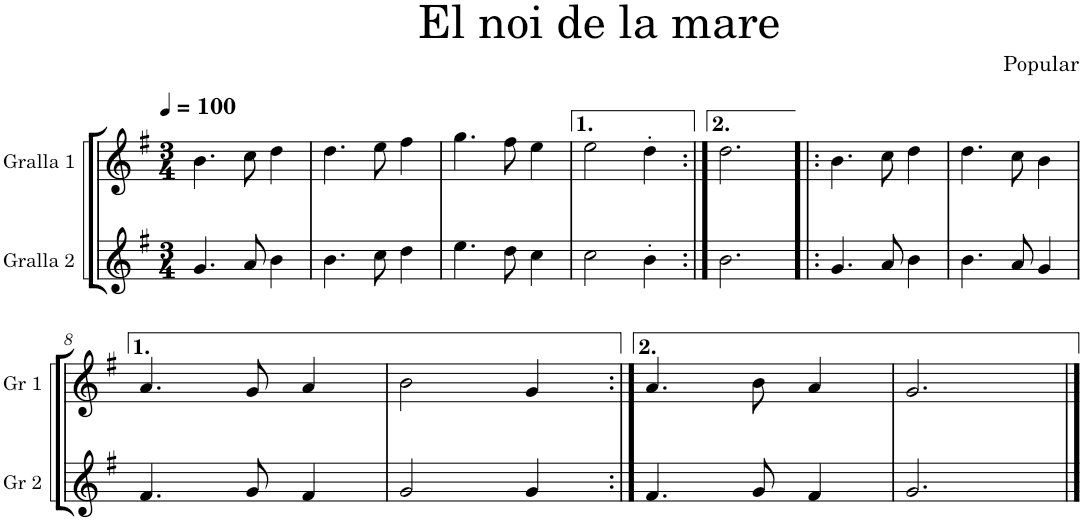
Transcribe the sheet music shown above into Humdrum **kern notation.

**kern	**kern
*part2	*part1
*staff2	*staff1
*I"Gralla 2	*I"Gralla 1
*I'Gr 2	*I'Gr 1
*clefG2	*clefG2
*k[f#]	*k[f#]
*M3/4	*M3/4
*MM100	*MM100
=1	=1
4.g/	4.b\
8a/	8cc\
4b\	4dd\
=2	=2
4.b\	4.dd\
8cc\	8ee\
4dd\	4ff#\
=3	=3
4.ee\	4.gg\
8dd\	8ff#\
4cc\	4ee\
=4	=4
2cc\	2ee\
4b'\	4dd'\
=5:|!	=5:|!
2.b\	2.dd\
=6!|:	=6!|:
4.g/	4.b\
8a/	8cc\
4b\	4dd\
=7	=7
4.b\	4.dd\
8a/	8cc\
4g/	4b\
!!LO:LB:g=z
=8	=8
4.f#/	4.a/
8g/	8g/
4f#/	4a/
=9	=9
2g/	2b\
4g/	4g/
=10:|!	=10:|!
4.f#/	4.a/
8g/	8b\
4f#/	4a/
=11	=11
2.g/	2.g/
==	==
*-	*-
